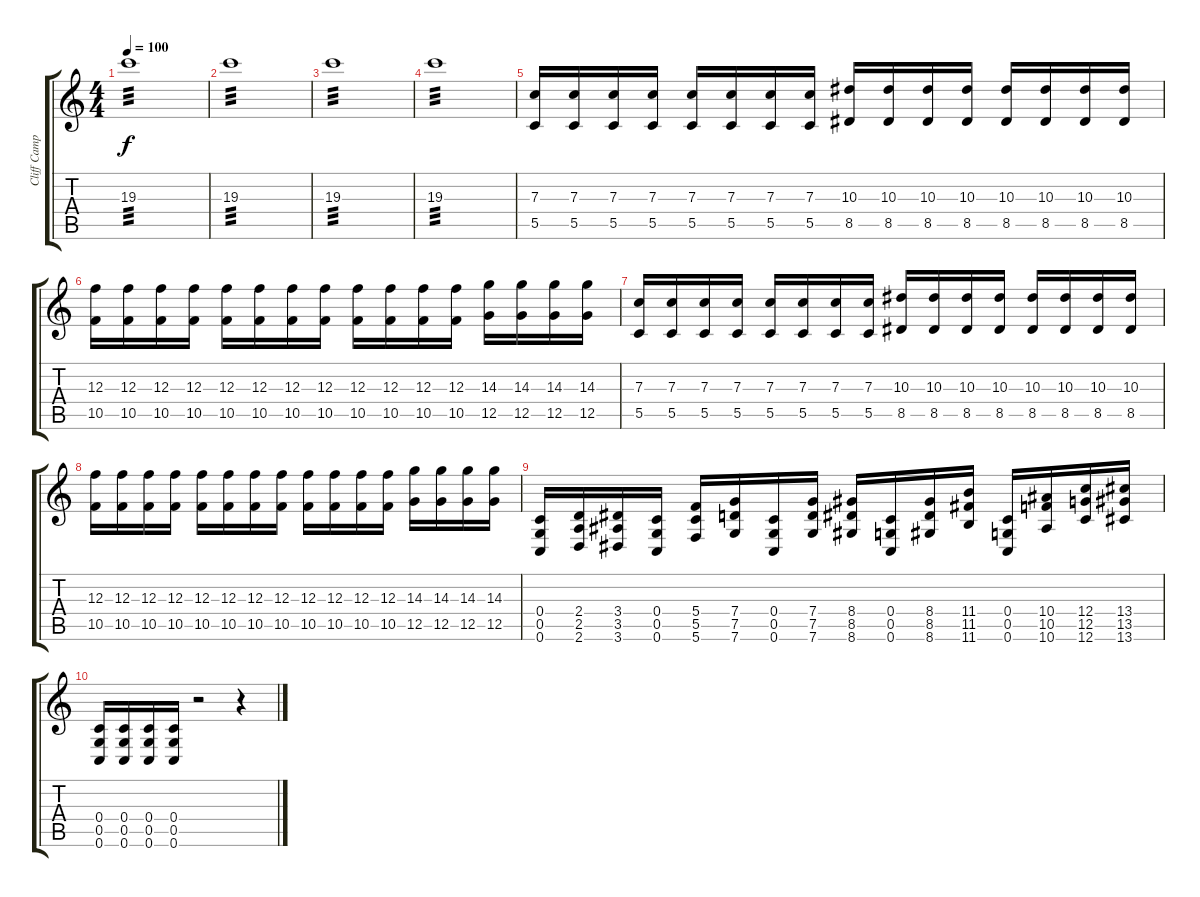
\track ("Cliff Campbell 2" "Cliff Camp") {instrument overdrivenguitar}
\staff {score tabs}
\tuning (D4 A3 F3 C3 G2 C2) {hide}
\ts (4 4)
\tempo 100
\clef g2
\ks c
19.3.1{tp 3 dy f} |
19.3.1{tp 3} |
19.3.1{tp 3} |
19.3.1{tp 3} |
(7.3 5.5).16 (7.3 5.5).16 (7.3 5.5).16 (7.3 5.5).16 (7.3 5.5).16 (7.3 5.5).16 (7.3 5.5).16 (7.3 5.5).16 (10.3 8.5).16 (10.3 8.5).16 (10.3 8.5).16 (10.3 8.5).16 (10.3 8.5).16 (10.3 8.5).16 (10.3 8.5).16 (10.3 8.5).16 |
(12.3 10.5).16 (12.3 10.5).16 (12.3 10.5).16 (12.3 10.5).16 (12.3 10.5).16 (12.3 10.5).16 (12.3 10.5).16 (12.3 10.5).16 (12.3 10.5).16 (12.3 10.5).16 (12.3 10.5).16 (12.3 10.5).16 (14.3 12.5).16 (14.3 12.5).16 (14.3 12.5).16 (14.3 12.5).16 |
(7.3 5.5).16 (7.3 5.5).16 (7.3 5.5).16 (7.3 5.5).16 (7.3 5.5).16 (7.3 5.5).16 (7.3 5.5).16 (7.3 5.5).16 (10.3 8.5).16 (10.3 8.5).16 (10.3 8.5).16 (10.3 8.5).16 (10.3 8.5).16 (10.3 8.5).16 (10.3 8.5).16 (10.3 8.5).16 |
(12.3 10.5).16 (12.3 10.5).16 (12.3 10.5).16 (12.3 10.5).16 (12.3 10.5).16 (12.3 10.5).16 (12.3 10.5).16 (12.3 10.5).16 (12.3 10.5).16 (12.3 10.5).16 (12.3 10.5).16 (12.3 10.5).16 (14.3 12.5).16 (14.3 12.5).16 (14.3 12.5).16 (14.3 12.5).16 |
(0.4 0.5 0.6).16 (2.4 2.5 2.6).16 (3.4 3.5 3.6).16 (0.4 0.5 0.6).16 (5.4 5.5 5.6).16 (7.4 7.5 7.6).16 (0.4 0.5 0.6).16 (7.4 7.5 7.6).16 (8.4 8.5 8.6).16 (0.4 0.5 0.6).16 (8.4 8.5 8.6).16 (11.4 11.5 11.6).16 (0.4 0.5 0.6).16 (10.4 10.5 10.6).16 (12.4 12.5 12.6).16 (13.4 13.5 13.6).16 |
(0.4 0.5 0.6).16 (0.4 0.5 0.6).16 (0.4 0.5 0.6).16 (0.4 0.5 0.6).16 r.2 r.4
